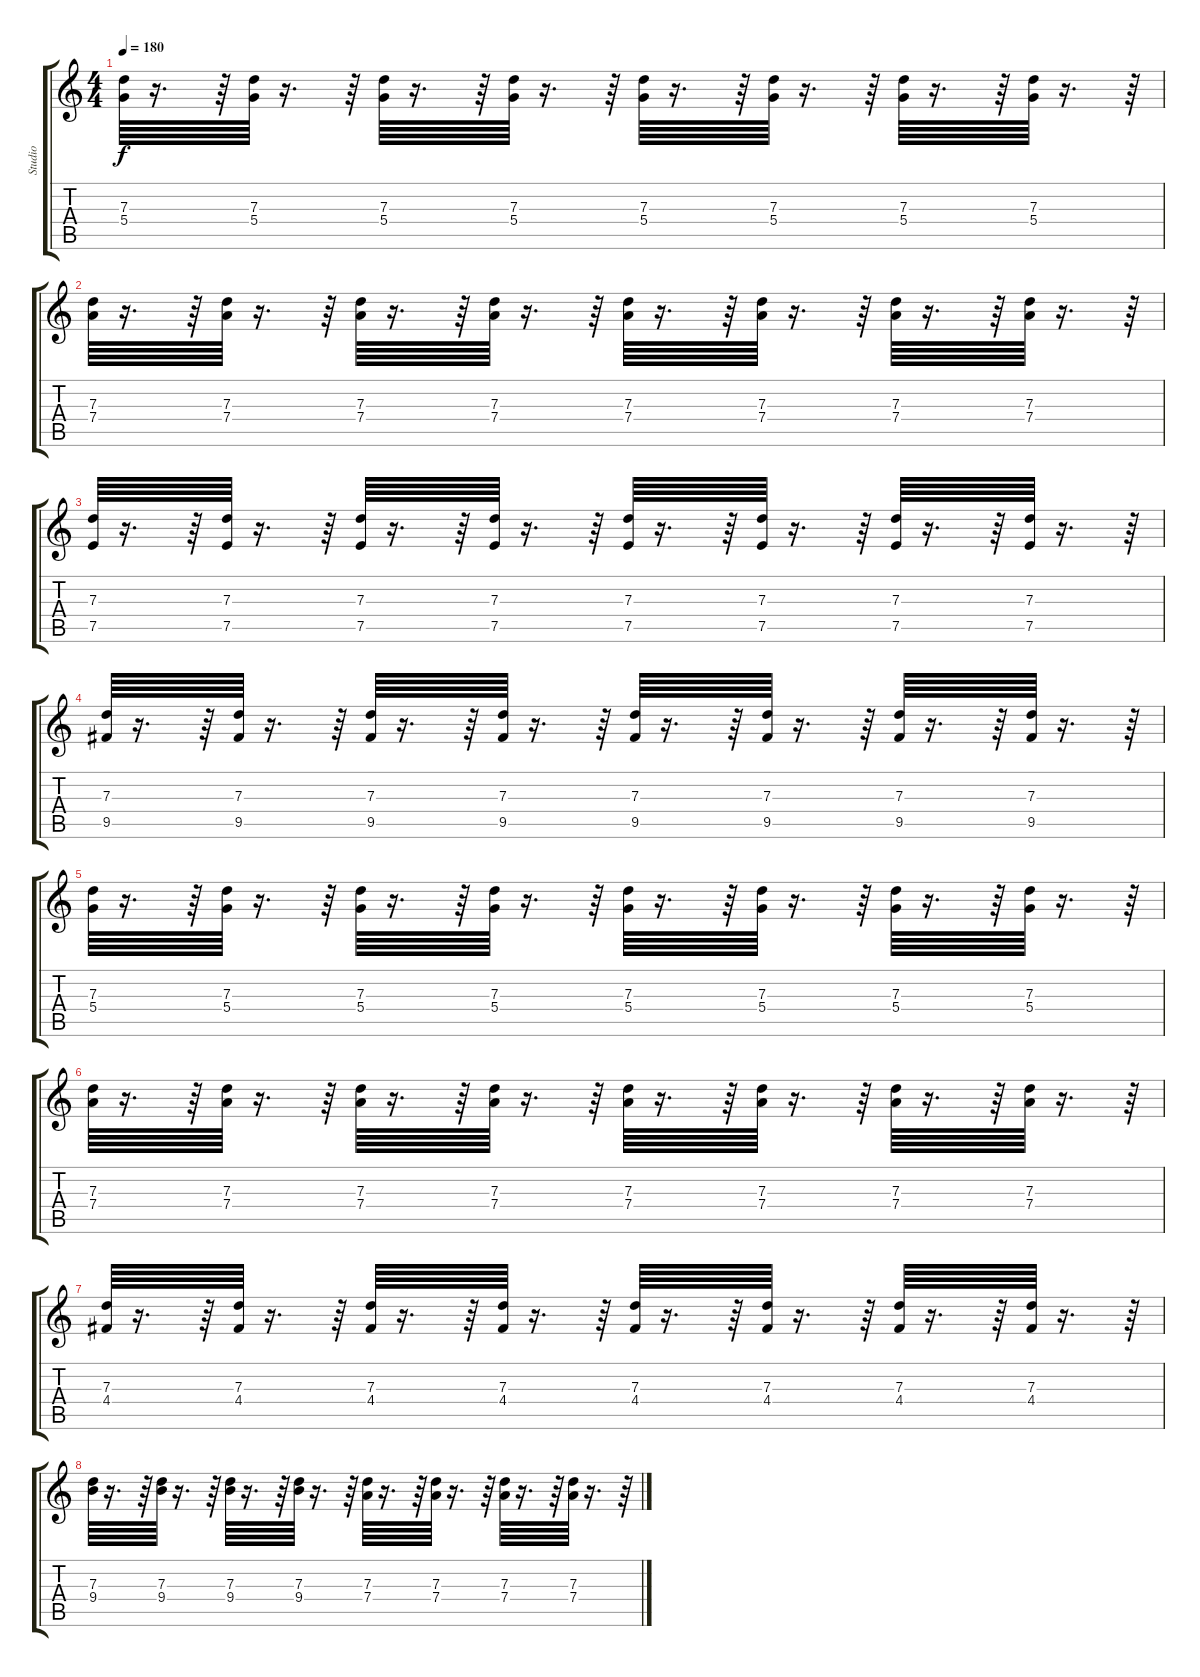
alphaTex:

\track ("Studio" "Studio") {instrument acousticguitarsteel}
\staff {score tabs}
\tuning (E4 B3 G3 D3 A2 E2) {hide}
\ts (4 4)
\tempo 180
\clef g2
\ks c
(7.3 5.4).64{dy f} r.16{d} r.64 (7.3 5.4).64 r.16{d} r.64 (7.3 5.4).64 r.16{d} r.64 (7.3 5.4).64 r.16{d} r.64 (7.3 5.4).64 r.16{d} r.64 (7.3 5.4).64 r.16{d} r.64 (7.3 5.4).64 r.16{d} r.64 (7.3 5.4).64 r.16{d} r.64 |
(7.3 7.4).64 r.16{d} r.64 (7.3 7.4).64 r.16{d} r.64 (7.3 7.4).64 r.16{d} r.64 (7.3 7.4).64 r.16{d} r.64 (7.3 7.4).64 r.16{d} r.64 (7.3 7.4).64 r.16{d} r.64 (7.3 7.4).64 r.16{d} r.64 (7.3 7.4).64 r.16{d} r.64 |
(7.3 7.5).64 r.16{d} r.64 (7.3 7.5).64 r.16{d} r.64 (7.3 7.5).64 r.16{d} r.64 (7.3 7.5).64 r.16{d} r.64 (7.3 7.5).64 r.16{d} r.64 (7.3 7.5).64 r.16{d} r.64 (7.3 7.5).64 r.16{d} r.64 (7.3 7.5).64 r.16{d} r.64 |
(7.3 9.5).64 r.16{d} r.64 (7.3 9.5).64 r.16{d} r.64 (7.3 9.5).64 r.16{d} r.64 (7.3 9.5).64 r.16{d} r.64 (7.3 9.5).64 r.16{d} r.64 (7.3 9.5).64 r.16{d} r.64 (7.3 9.5).64 r.16{d} r.64 (7.3 9.5).64 r.16{d} r.64 |
(7.3 5.4).64 r.16{d} r.64 (7.3 5.4).64 r.16{d} r.64 (7.3 5.4).64 r.16{d} r.64 (7.3 5.4).64 r.16{d} r.64 (7.3 5.4).64 r.16{d} r.64 (7.3 5.4).64 r.16{d} r.64 (7.3 5.4).64 r.16{d} r.64 (7.3 5.4).64 r.16{d} r.64 |
(7.3 7.4).64 r.16{d} r.64 (7.3 7.4).64 r.16{d} r.64 (7.3 7.4).64 r.16{d} r.64 (7.3 7.4).64 r.16{d} r.64 (7.3 7.4).64 r.16{d} r.64 (7.3 7.4).64 r.16{d} r.64 (7.3 7.4).64 r.16{d} r.64 (7.3 7.4).64 r.16{d} r.64 |
(7.3 4.4).64 r.16{d} r.64 (7.3 4.4).64 r.16{d} r.64 (7.3 4.4).64 r.16{d} r.64 (7.3 4.4).64 r.16{d} r.64 (7.3 4.4).64 r.16{d} r.64 (7.3 4.4).64 r.16{d} r.64 (7.3 4.4).64 r.16{d} r.64 (7.3 4.4).64 r.16{d} r.64 |
(7.3 9.4).64 r.16{d} r.64 (7.3 9.4).64 r.16{d} r.64 (7.3 9.4).64 r.16{d} r.64 (7.3 9.4).64 r.16{d} r.64 (7.3 7.4).64 r.16{d} r.64 (7.3 7.4).64 r.16{d} r.64 (7.3 7.4).64 r.16{d} r.64 (7.3 7.4).64 r.16{d} r.64
